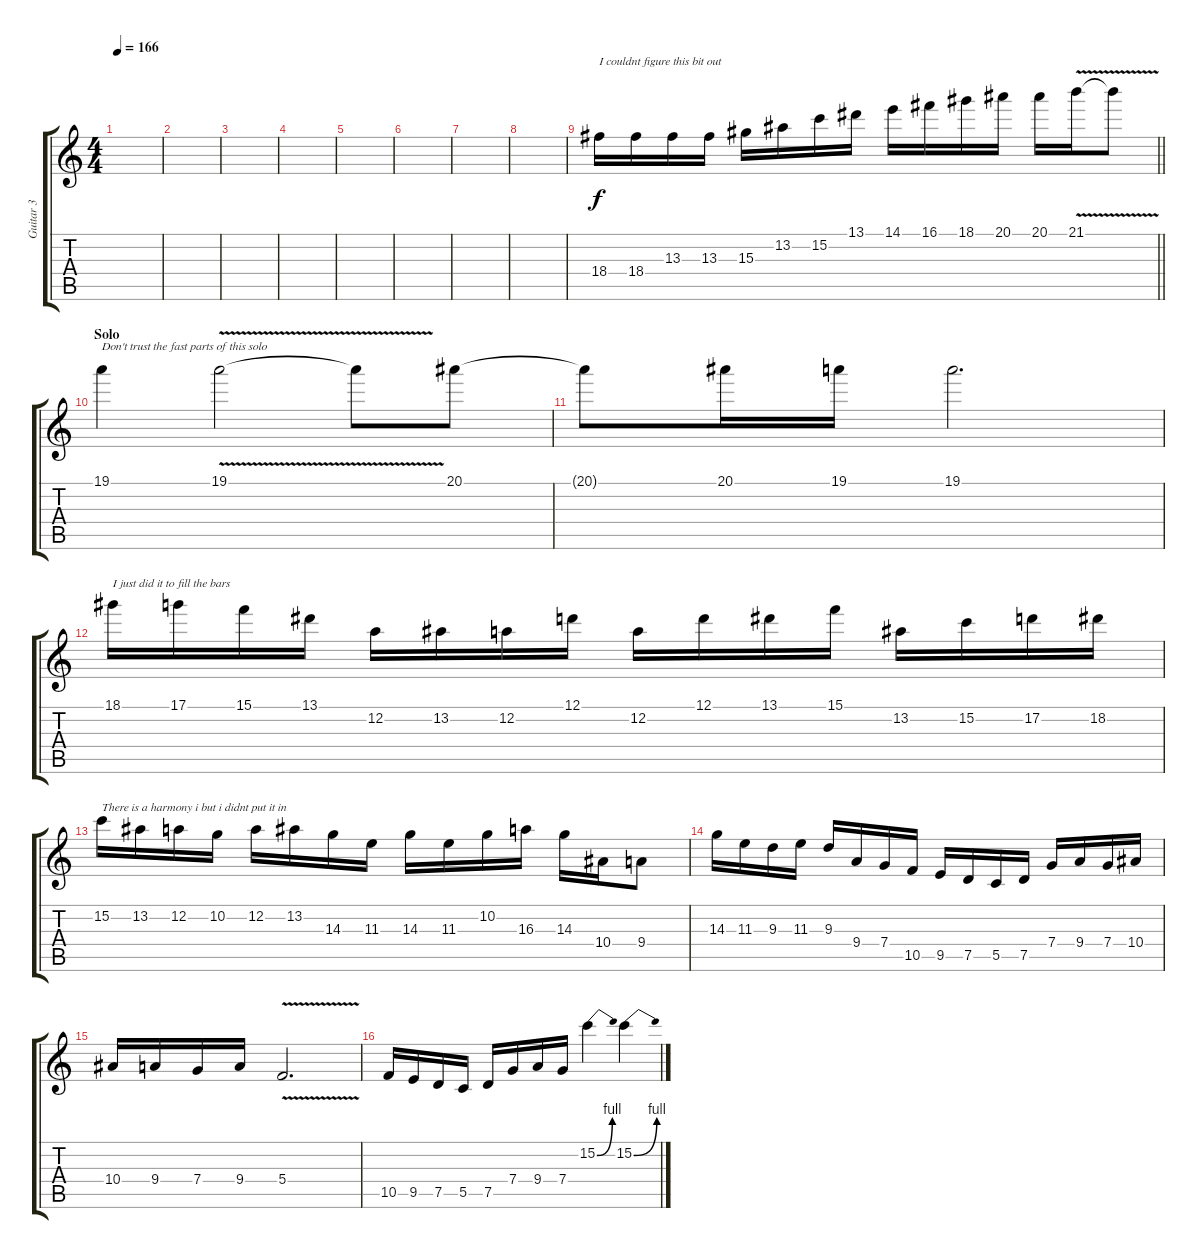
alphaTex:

\track ("Guitar 3" "Guitar 3") {instrument distortionguitar}
\staff {score tabs}
\tuning (D4 A3 F3 C3 G2 D2) {hide}
\ts (4 4)
\tempo 166
\clef g2
\ks c
|
|
|
|
|
|
|
|
\barLineRight lightlight
18.4.16{txt "I couldnt figure this bit out"} 18.4.16 13.3.16 13.3.16 15.3.16 13.2.16 15.2.16 13.1.16 14.1.16 16.1.16 18.1.16 20.1.16 20.1.16 21.1{v}.16 21.1{t}.8 |
\section ("" "Solo")
19.1.4{txt "Don't trust the fast parts of this solo "} 19.1{v}.2 19.1{t}.8 20.1.8 |
20.1{t}.8 20.1.16 19.1.16 19.1.2{d} |
18.1.16{txt "I just did it to fill the bars"} 17.1.16 15.1.16 13.1.16 12.2.16 13.2.16 12.2.16 12.1.16 12.2.16 12.1.16 13.1.16 15.1.16 13.2.16 15.2.16 17.2.16 18.2.16 |
15.2.16{txt "There is a harmony i but i didnt put it in"} 13.2.16 12.2.16 10.2.16 12.2.16 13.2.16 14.3.16 11.3.16 14.3.16 11.3.16 10.2.16 16.3.16 14.3.16 10.4.16 9.4.8 |
14.3.16 11.3.16 9.3.16 11.3.16 9.3.16 9.4.16 7.4.16 10.5.16 9.5.16 7.5.16 5.5.16 7.5.16 7.4.16 9.4.16 7.4.16 10.4.16 |
10.4.16 9.4.16 7.4.16 9.4.16 5.4{v}.2{d} |
10.5.16 9.5.16 7.5.16 5.5.16 7.5.16 7.4.16 9.4.16 7.4.16 15.2{be (bend 0 0 60 4)}.4 15.2{be (bend 0 0 60 4)}.4
